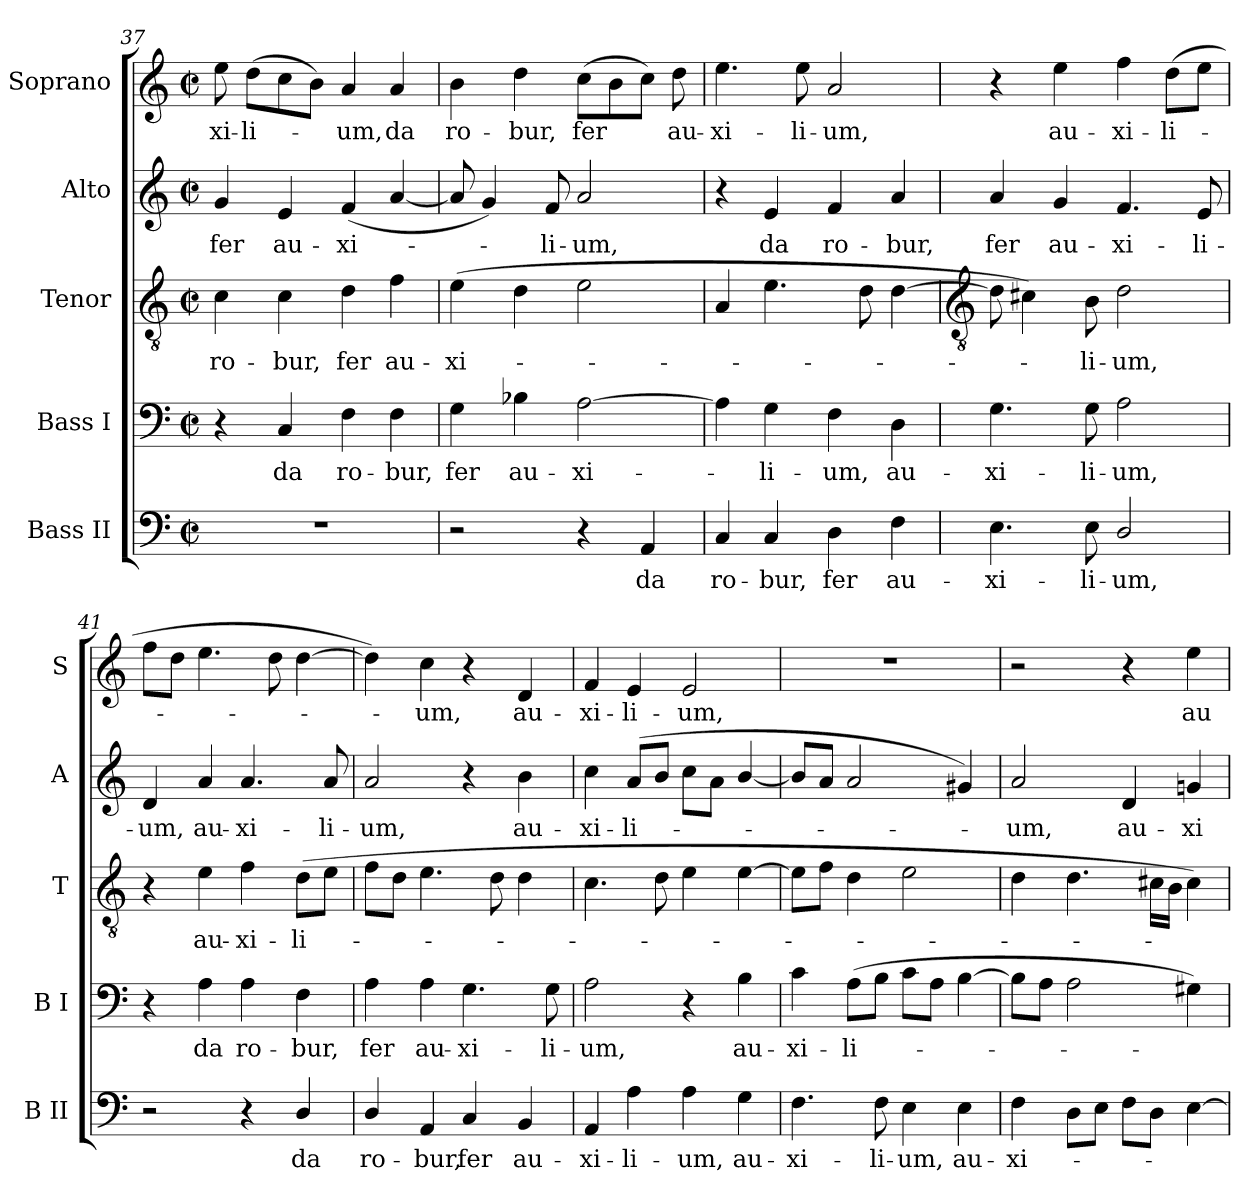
**kern	**text	**kern	**text	**kern	**text	**kern	**text	**kern	**text
*part5	*part5	*part4	*part4	*part3	*part3	*part2	*part2	*part1	*part1
*staff5	*staff5	*staff4	*staff4	*staff3	*staff3	*staff2	*staff2	*staff1	*staff1
*I"Bass II	*	*I"Bass I	*	*I"Tenor	*	*I"Alto	*	*I"Soprano	*
*I'B II	*	*I'B I	*	*I'T	*	*I'A	*	*I'S	*
*clefF4	*	*clefF4	*	*clefGv2	*	*clefG2	*	*clefG2	*
*k[]	*	*k[]	*	*k[]	*	*k[]	*	*k[]	*
*C:	*	*C:	*	*C:	*	*C:	*	*C:	*
*M2/2	*	*M2/2	*	*M2/2	*	*M2/2	*	*M2/2	*
*met(c|)	*	*met(c|)	*	*met(c|)	*	*met(c|)	*	*met(c|)	*
=37	=37	=37	=37	=37	=37	=37	=37	=37	=37
!	!	!	!	!	!LO:LY:b	!	!LO:LY:b	!	!LO:LY:b
1r	.	4r	.	4c	ro-	4g	fer	8ee	-xi-
!	!	!	!	!	!	!	!	!	!LO:LY:b
.	.	.	.	.	.	.	.	(>8ddL	-li-
!	!	!	!LO:LY:b	!	!LO:LY:b	!	!LO:LY:b	!	!
.	.	4C	da	4c	-bur,	4e	au-	8cc	.
.	.	.	.	.	.	.	.	8bJ)	.
!	!	!	!LO:LY:b	!	!LO:LY:b	!	!LO:LY:b	!	!LO:LY:b
.	.	4F	ro-	4d	fer	(<4f	-xi-	4a	um,
!	!	!	!LO:LY:b	!	!LO:LY:b	!	!	!	!LO:LY:b
.	.	4F	-bur,	4f	au-	[4a	.	4a	da
=38	=38	=38	=38	=38	=38	=38	=38	=38	=38
!	!	!	!LO:LY:b	!	!LO:LY:b	!	!	!	!LO:LY:b
2r	.	4G	fer	(>4e	-xi-	8a]	.	4b	ro-
.	.	.	.	.	.	4g)	.	.	.
!	!	!	!LO:LY:b	!	!	!	!	!	!LO:LY:b
.	.	4B-X	au-	4d	.	.	.	4dd	-bur,
!	!	!	!	!	!	!	!LO:LY:b	!	!
.	.	.	.	.	.	8f	li-	.	.
!	!	!	!LO:LY:b	!	!	!	!LO:LY:b	!	!LO:LY:b
4r	.	[2A	-xi-	2e	.	2a	-um,	(>8ccL	fer
.	.	.	.	.	.	.	.	8b	.
!	!LO:LY:b	!	!	!	!	!	!	!	!
4AA	da	.	.	.	.	.	.	8ccJ)	.
!	!	!	!	!	!	!	!	!	!LO:LY:b
.	.	.	.	.	.	.	.	8dd	au-
=39	=39	=39	=39	=39	=39	=39	=39	=39	=39
!	!LO:LY:b	!	!	!	!	!	!	!	!LO:LY:b
4C	ro-	4A]	.	4A	.	4r	.	4.ee	-xi-
!	!LO:LY:b	!	!LO:LY:b	!	!	!	!LO:LY:b	!	!
4C	-bur,	4G	li-	4.e	.	4e	da	.	.
!	!	!	!	!	!	!	!	!	!LO:LY:b
.	.	.	.	.	.	.	.	8ee	-li-
!	!LO:LY:b	!	!LO:LY:b	!	!	!	!LO:LY:b	!	!LO:LY:b
4D	fer	4F	-um,	.	.	4f	ro-	2a	-um,
.	.	.	.	8d	.	.	.	.	.
!	!LO:LY:b	!	!LO:LY:b	!	!	!	!LO:LY:b	!	!
4F	au-	4D	au-	[4d	.	4a	-bur,	.	.
!!LO:LB:g=z
=40	=40	=40	=40	=40	=40	=40	=40	=40	=40
*	*	*	*	*clefGv2	*	*	*	*	*
!	!LO:LY:b	!	!LO:LY:b	!	!	!	!LO:LY:b	!	!
4.E	-xi-	4.G	-xi-	8d]	.	4a	fer	4r	.
.	.	.	.	4c#X)	.	.	.	.	.
!	!	!	!	!	!	!	!LO:LY:b	!	!LO:LY:b
.	.	.	.	.	.	4g	au-	4ee	au-
!	!LO:LY:b	!	!LO:LY:b	!	!LO:LY:b	!	!	!	!
8E	-li-	8G	-li-	8B	li-	.	.	.	.
!	!LO:LY:b	!	!LO:LY:b	!	!LO:LY:b	!	!LO:LY:b	!	!LO:LY:b
2D/	-um,	2A	-um,	2d	-um,	4.f	-xi-	4ff	-xi-
!	!	!	!	!	!	!	!	!	!LO:LY:b
.	.	.	.	.	.	.	.	(>8ddL	-li-
!	!	!	!	!	!	!	!LO:LY:b	!	!
.	.	.	.	.	.	8e	-li-	8eeJ	.
=41	=41	=41	=41	=41	=41	=41	=41	=41	=41
!	!	!	!	!	!	!	!LO:LY:b	!	!
2r	.	4r	.	4r	.	4d	-um,	8ffL	.
.	.	.	.	.	.	.	.	8ddJ	.
!	!	!	!LO:LY:b	!	!LO:LY:b	!	!LO:LY:b	!	!
.	.	4A	da	4e	au-	4a	au-	4.ee	.
!	!	!	!LO:LY:b	!	!LO:LY:b	!	!LO:LY:b	!	!
4r	.	4A	ro-	4f	-xi-	4.a	-xi-	.	.
.	.	.	.	.	.	.	.	8dd	.
!	!LO:LY:b	!	!LO:LY:b	!	!LO:LY:b	!	!	!	!
4D/	da	4F	-bur,	(>8dL	-li-	.	.	[4dd	.
!	!	!	!	!	!	!	!LO:LY:b	!	!
.	.	.	.	8eJ	.	8a	-li-	.	.
=42	=42	=42	=42	=42	=42	=42	=42	=42	=42
!	!LO:LY:b	!	!LO:LY:b	!	!	!	!LO:LY:b	!	!
4D/	ro-	4A	fer	8fL	.	2a	-um,	4dd])	.
.	.	.	.	8dJ	.	.	.	.	.
!	!LO:LY:b	!	!LO:LY:b	!	!	!	!	!	!LO:LY:b
4AA	-bur,	4A	au-	4.e	.	.	.	4cc	um,
!	!LO:LY:b	!	!LO:LY:b	!	!	!	!	!	!
4C	fer	4.G	-xi-	.	.	4r	.	4r	.
.	.	.	.	8d	.	.	.	.	.
!	!LO:LY:b	!	!	!	!	!	!LO:LY:b	!	!LO:LY:b
4BB	au-	.	.	4d	.	4b	au-	4d	au-
!	!	!	!LO:LY:b	!	!	!	!	!	!
.	.	8G	-li-	.	.	.	.	.	.
=43	=43	=43	=43	=43	=43	=43	=43	=43	=43
!	!LO:LY:b	!	!LO:LY:b	!	!	!	!LO:LY:b	!	!LO:LY:b
4AA	-xi-	2A	-um,	4.c	.	4cc	-xi-	4f	-xi-
!	!LO:LY:b	!	!	!	!	!	!LO:LY:b	!	!LO:LY:b
4A	-li-	.	.	.	.	(<8aL	-li-	4e	-li-
.	.	.	.	8d	.	8bJ	.	.	.
!	!LO:LY:b	!	!	!	!	!	!	!	!LO:LY:b
4A	-um,	4r	.	4e	.	8ccL	.	2e	-um,
.	.	.	.	.	.	8aJ	.	.	.
!	!LO:LY:b	!	!LO:LY:b	!	!	!	!	!	!
4G	au-	4B	au-	[4e	.	[4b/	.	.	.
=44	=44	=44	=44	=44	=44	=44	=44	=44	=44
!	!LO:LY:b	!	!LO:LY:b	!	!	!	!	!	!
4.F	-xi-	4c	-xi-	8eL]	.	8bL]	.	1r	.
.	.	.	.	8fJ	.	8aJ	.	.	.
!	!	!	!LO:LY:b	!	!	!	!	!	!
.	.	(>8AL	-li-	4d	.	2a	.	.	.
!	!LO:LY:b	!	!	!	!	!	!	!	!
8F	-li-	8BJ	.	.	.	.	.	.	.
!	!LO:LY:b	!	!	!	!	!	!	!	!
4E	-um,	8cL	.	2e	.	.	.	.	.
.	.	8AJ	.	.	.	.	.	.	.
!	!LO:LY:b	!	!	!	!	!	!	!	!
4E	au-	[4B	.	.	.	4g#X)	.	.	.
=45	=45	=45	=45	=45	=45	=45	=45	=45	=45
!	!LO:LY:b	!	!	!	!	!	!LO:LY:b	!	!
4F	-xi-	8BL]	.	4d	.	2a	um,	2r	.
.	.	8AJ	.	.	.	.	.	.	.
8DL	.	2A	.	4.d	.	.	.	.	.
8EJ	.	.	.	.	.	.	.	.	.
!	!	!	!	!	!	!	!LO:LY:b	!	!
8FL	.	.	.	.	.	4d	au-	4r	.
8DJ	.	.	.	16c#XLL	.	.	.	.	.
.	.	.	.	16BJJ	.	.	.	.	.
!	!	!	!	!	!	!	!LO:LY:b	!	!LO:LY:b
[4E	.	4G#X)	.	4c#)	.	4gn	-xi-	4ee	au-
=	=	=	=	=	=	=	=	=	=
*-	*-	*-	*-	*-	*-	*-	*-	*-	*-
